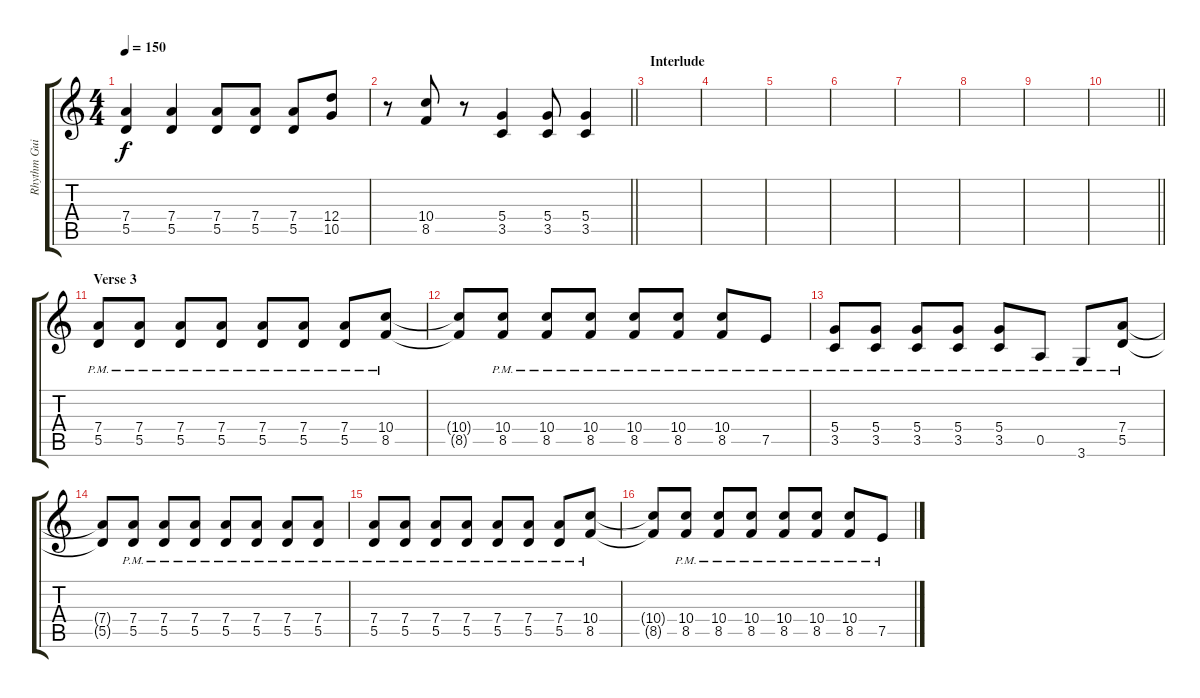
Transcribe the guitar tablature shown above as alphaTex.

\track ("Rhythm Guitar" "Rhythm Gui") {instrument distortionguitar}
\staff {score tabs}
\tuning (E4 B3 G3 D3 A2 E2) {hide}
\ts (4 4)
\tempo 150
\clef g2
\ks c
(7.4 5.5).4{dy f} (7.4 5.5).4 (7.4 5.5).8 (7.4 5.5).8 (7.4 5.5).8 (12.4 10.5).8 |
\barLineRight lightlight
r.8 (10.4 8.5).8 r.8 (5.4 3.5).4 (5.4 3.5).8 (5.4 3.5).4 |
\section ("" "Interlude")
|
|
|
|
|
|
|
\barLineRight lightlight
|
\section ("" "Verse 3")
(7.4{pm} 5.5{pm}).8 (7.4{pm} 5.5{pm}).8 (7.4{pm} 5.5{pm}).8 (7.4{pm} 5.5{pm}).8 (7.4{pm} 5.5{pm}).8 (7.4{pm} 5.5{pm}).8 (7.4{pm} 5.5{pm}).8 (10.4{pm} 8.5{pm}).8 |
(10.4{t} 8.5{t}).8 (10.4{pm} 8.5{pm}).8 (10.4{pm} 8.5{pm}).8 (10.4{pm} 8.5{pm}).8 (10.4{pm} 8.5{pm}).8 (10.4{pm} 8.5{pm}).8 (10.4{pm} 8.5{pm}).8 7.5{pm}.8 |
(5.4{pm} 3.5{pm}).8 (5.4{pm} 3.5{pm}).8 (5.4{pm} 3.5{pm}).8 (5.4{pm} 3.5{pm}).8 (5.4{pm} 3.5{pm}).8 0.5{pm}.8 3.6{pm}.8 (7.4{pm} 5.5{pm}).8 |
(7.4{t} 5.5{t}).8 (7.4{pm} 5.5{pm}).8 (7.4{pm} 5.5{pm}).8 (7.4{pm} 5.5{pm}).8 (7.4{pm} 5.5{pm}).8 (7.4{pm} 5.5{pm}).8 (7.4{pm} 5.5{pm}).8 (7.4{pm} 5.5{pm}).8 |
(7.4{pm} 5.5{pm}).8 (7.4{pm} 5.5{pm}).8 (7.4{pm} 5.5{pm}).8 (7.4{pm} 5.5{pm}).8 (7.4{pm} 5.5{pm}).8 (7.4{pm} 5.5{pm}).8 (7.4{pm} 5.5{pm}).8 (10.4{pm} 8.5{pm}).8 |
(10.4{t} 8.5{t}).8 (10.4{pm} 8.5{pm}).8 (10.4{pm} 8.5{pm}).8 (10.4{pm} 8.5{pm}).8 (10.4{pm} 8.5{pm}).8 (10.4{pm} 8.5{pm}).8 (10.4{pm} 8.5{pm}).8 7.5{pm}.8
